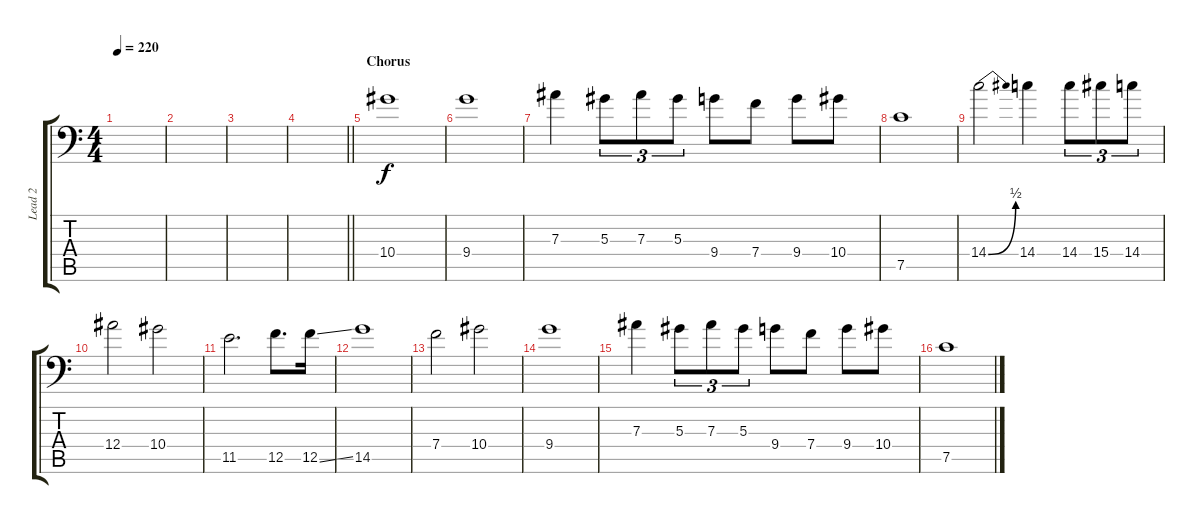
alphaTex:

\track ("Lead 2" "Lead 2") {instrument distortionguitar}
\staff {score tabs}
\tuning (C4 G3 Eb3 Bb2 F2 Bb1) {hide}
\ts (4 4)
\tempo 220
\clef f4
\ks c
|
|
|
\barLineRight lightlight
|
\section ("" "Chorus")
10.4.1 |
9.4.1 |
7.3.4 5.3.8{tu (3 2)} 7.3.8{tu (3 2)} 5.3.8{tu (3 2)} 9.4.8 7.4.8 9.4.8 10.4.8 |
7.5.1 |
14.4{be (bend 0 0 60 2)}.2 14.4.4 14.4.8{tu (3 2)} 15.4.8{tu (3 2)} 14.4.8{tu (3 2)} |
12.4.2 10.4.2 |
11.5.2{d} 12.5.8{d} 12.5{ss}.16 |
14.5.1 |
7.4.2 10.4.2 |
9.4.1 |
7.3.4 5.3.8{tu (3 2)} 7.3.8{tu (3 2)} 5.3.8{tu (3 2)} 9.4.8 7.4.8 9.4.8 10.4.8 |
7.5.1
